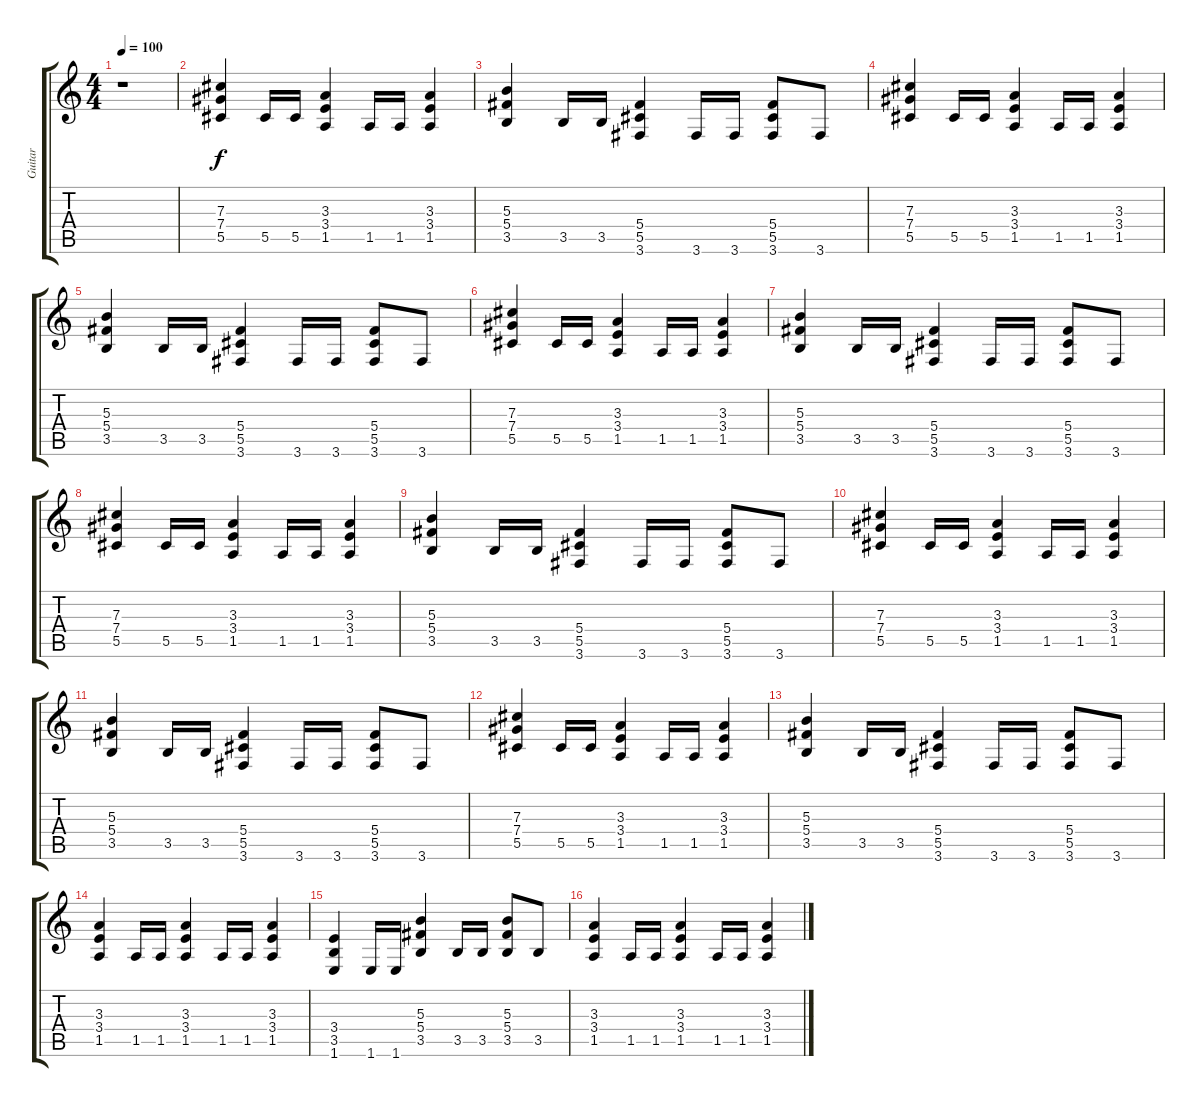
\track ("Guitar" "Guitar") {instrument overdrivenguitar}
\staff {score tabs}
\tuning (Eb4 Bb3 Gb3 Db3 Ab2 Eb2) {hide}
\ts (4 4)
\tempo 100
\clef g2
\ks c
r.1{dy f} |
(7.3 7.4 5.5).4 5.5.16 5.5.16 (3.3 3.4 1.5).4 1.5.16 1.5.16 (3.3 3.4 1.5).4 |
(5.3 5.4 3.5).4 3.5.16 3.5.16 (5.4 5.5 3.6).4 3.6.16 3.6.16 (5.4 5.5 3.6).8 3.6.8 |
(7.3 7.4 5.5).4 5.5.16 5.5.16 (3.3 3.4 1.5).4 1.5.16 1.5.16 (3.3 3.4 1.5).4 |
(5.3 5.4 3.5).4 3.5.16 3.5.16 (5.4 5.5 3.6).4 3.6.16 3.6.16 (5.4 5.5 3.6).8 3.6.8 |
(7.3 7.4 5.5).4 5.5.16 5.5.16 (3.3 3.4 1.5).4 1.5.16 1.5.16 (3.3 3.4 1.5).4 |
(5.3 5.4 3.5).4 3.5.16 3.5.16 (5.4 5.5 3.6).4 3.6.16 3.6.16 (5.4 5.5 3.6).8 3.6.8 |
(7.3 7.4 5.5).4 5.5.16 5.5.16 (3.3 3.4 1.5).4 1.5.16 1.5.16 (3.3 3.4 1.5).4 |
(5.3 5.4 3.5).4 3.5.16 3.5.16 (5.4 5.5 3.6).4 3.6.16 3.6.16 (5.4 5.5 3.6).8 3.6.8 |
(7.3 7.4 5.5).4 5.5.16 5.5.16 (3.3 3.4 1.5).4 1.5.16 1.5.16 (3.3 3.4 1.5).4 |
(5.3 5.4 3.5).4 3.5.16 3.5.16 (5.4 5.5 3.6).4 3.6.16 3.6.16 (5.4 5.5 3.6).8 3.6.8 |
(7.3 7.4 5.5).4 5.5.16 5.5.16 (3.3 3.4 1.5).4 1.5.16 1.5.16 (3.3 3.4 1.5).4 |
(5.3 5.4 3.5).4 3.5.16 3.5.16 (5.4 5.5 3.6).4 3.6.16 3.6.16 (5.4 5.5 3.6).8 3.6.8 |
(3.3 3.4 1.5).4 1.5.16 1.5.16 (3.3 3.4 1.5).4 1.5.16 1.5.16 (3.3 3.4 1.5).4 |
(3.4 3.5 1.6).4 1.6.16 1.6.16 (5.3 5.4 3.5).4 3.5.16 3.5.16 (5.3 5.4 3.5).8 3.5.8 |
(3.3 3.4 1.5).4 1.5.16 1.5.16 (3.3 3.4 1.5).4 1.5.16 1.5.16 (3.3 3.4 1.5).4
